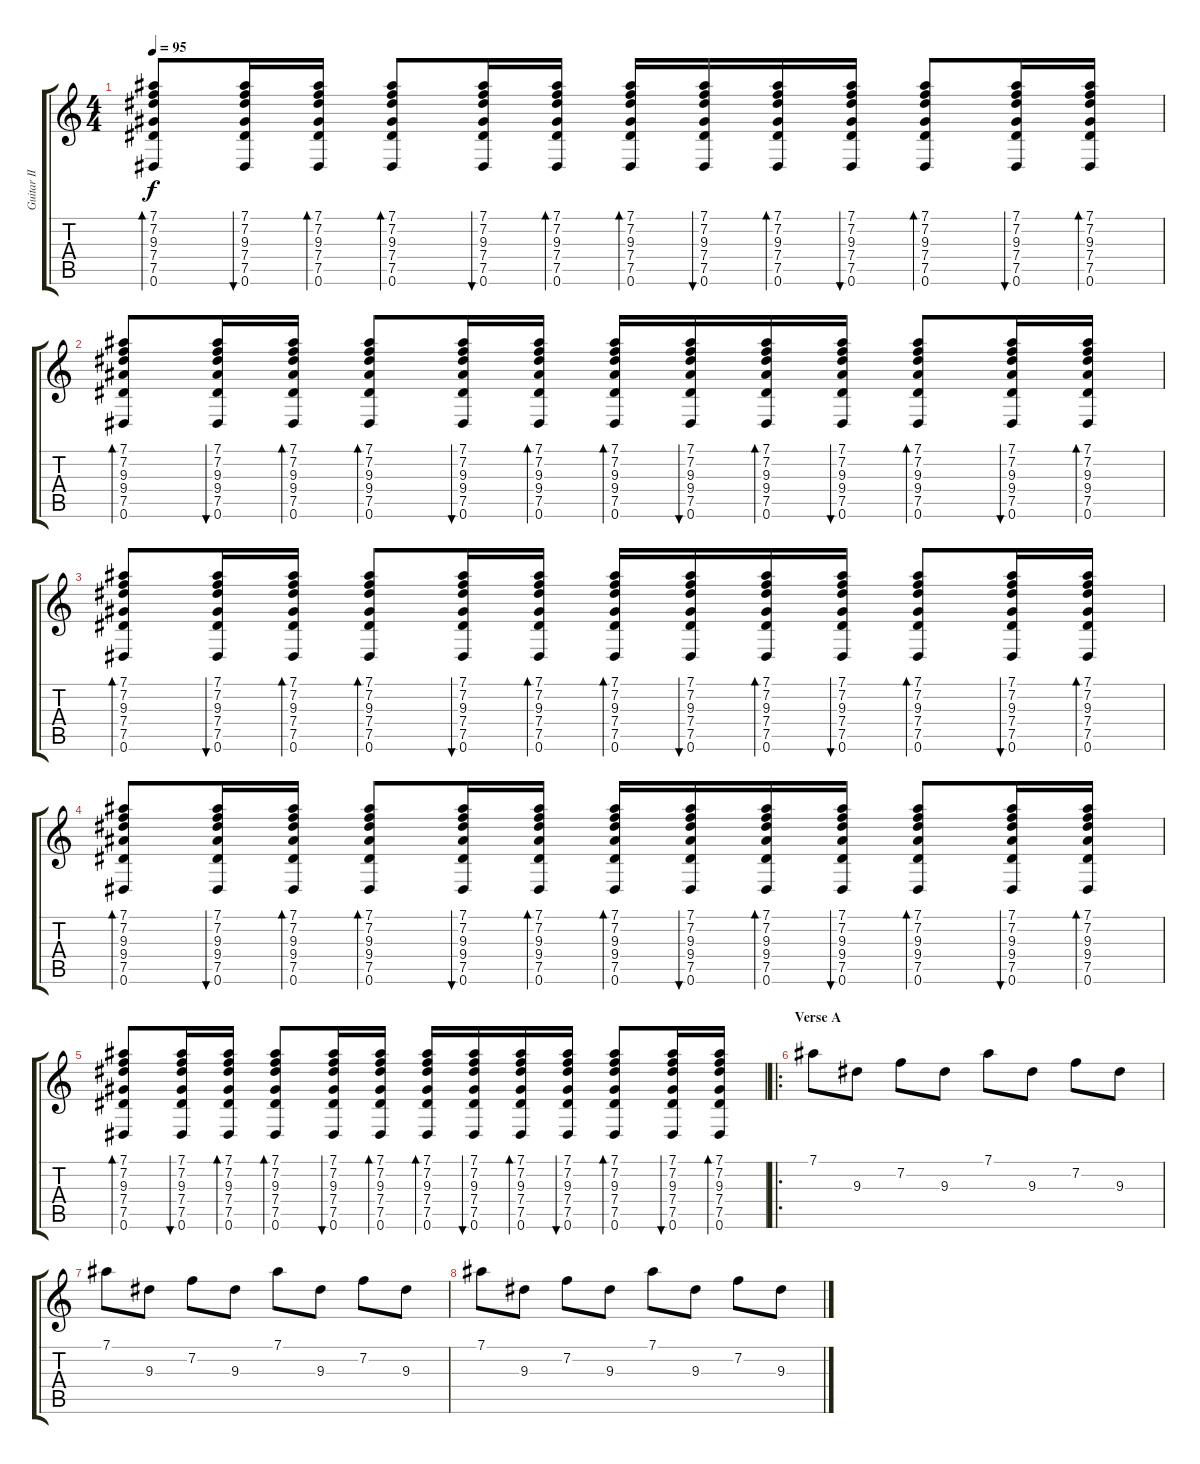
\track ("Guitar II" "Guitar II") {instrument overdrivenguitar}
\staff {score tabs}
\tuning (Eb4 Bb3 Gb3 Db3 Ab2 Eb2) {hide}
\ts (4 4)
\tempo 95
\clef g2
\ks c
(7.1 7.2 9.3 7.4 7.5 0.6).8{bd 60 dy f} (7.1 7.2 9.3 7.4 7.5 0.6).16{bu 60} (7.1 7.2 9.3 7.4 7.5 0.6).16{bd 60} (7.1 7.2 9.3 7.4 7.5 0.6).8{bd 60} (7.1 7.2 9.3 7.4 7.5 0.6).16{bu 60} (7.1 7.2 9.3 7.4 7.5 0.6).16{bd 60} (7.1 7.2 9.3 7.4 7.5 0.6).16{bd 60} (7.1 7.2 9.3 7.4 7.5 0.6).16{bu 60} (7.1 7.2 9.3 7.4 7.5 0.6).16{bd 60} (7.1 7.2 9.3 7.4 7.5 0.6).16{bu 60} (7.1 7.2 9.3 7.4 7.5 0.6).8{bd 60} (7.1 7.2 9.3 7.4 7.5 0.6).16{bu 60} (7.1 7.2 9.3 7.4 7.5 0.6).16{bd 60} |
(7.1 7.2 9.3 9.4 7.5 0.6).8{bd 60} (7.1 7.2 9.3 9.4 7.5 0.6).16{bu 60} (7.1 7.2 9.3 9.4 7.5 0.6).16{bd 60} (7.1 7.2 9.3 9.4 7.5 0.6).8{bd 60} (7.1 7.2 9.3 9.4 7.5 0.6).16{bu 60} (7.1 7.2 9.3 9.4 7.5 0.6).16{bd 60} (7.1 7.2 9.3 9.4 7.5 0.6).16{bd 60} (7.1 7.2 9.3 9.4 7.5 0.6).16{bu 60} (7.1 7.2 9.3 9.4 7.5 0.6).16{bd 60} (7.1 7.2 9.3 9.4 7.5 0.6).16{bu 60} (7.1 7.2 9.3 9.4 7.5 0.6).8{bd 60} (7.1 7.2 9.3 9.4 7.5 0.6).16{bu 60} (7.1 7.2 9.3 9.4 7.5 0.6).16{bd 60} |
(7.1 7.2 9.3 7.4 7.5 0.6).8{bd 60} (7.1 7.2 9.3 7.4 7.5 0.6).16{bu 60} (7.1 7.2 9.3 7.4 7.5 0.6).16{bd 60} (7.1 7.2 9.3 7.4 7.5 0.6).8{bd 60} (7.1 7.2 9.3 7.4 7.5 0.6).16{bu 60} (7.1 7.2 9.3 7.4 7.5 0.6).16{bd 60} (7.1 7.2 9.3 7.4 7.5 0.6).16{bd 60} (7.1 7.2 9.3 7.4 7.5 0.6).16{bu 60} (7.1 7.2 9.3 7.4 7.5 0.6).16{bd 60} (7.1 7.2 9.3 7.4 7.5 0.6).16{bu 60} (7.1 7.2 9.3 7.4 7.5 0.6).8{bd 60} (7.1 7.2 9.3 7.4 7.5 0.6).16{bu 60} (7.1 7.2 9.3 7.4 7.5 0.6).16{bd 60} |
(7.1 7.2 9.3 9.4 7.5 0.6).8{bd 60} (7.1 7.2 9.3 9.4 7.5 0.6).16{bu 60} (7.1 7.2 9.3 9.4 7.5 0.6).16{bd 60} (7.1 7.2 9.3 9.4 7.5 0.6).8{bd 60} (7.1 7.2 9.3 9.4 7.5 0.6).16{bu 60} (7.1 7.2 9.3 9.4 7.5 0.6).16{bd 60} (7.1 7.2 9.3 9.4 7.5 0.6).16{bd 60} (7.1 7.2 9.3 9.4 7.5 0.6).16{bu 60} (7.1 7.2 9.3 9.4 7.5 0.6).16{bd 60} (7.1 7.2 9.3 9.4 7.5 0.6).16{bu 60} (7.1 7.2 9.3 9.4 7.5 0.6).8{bd 60} (7.1 7.2 9.3 9.4 7.5 0.6).16{bu 60} (7.1 7.2 9.3 9.4 7.5 0.6).16{bd 60} |
(7.1 7.2 9.3 7.4 7.5 0.6).8{bd 60} (7.1 7.2 9.3 7.4 7.5 0.6).16{bu 60} (7.1 7.2 9.3 7.4 7.5 0.6).16{bd 60} (7.1 7.2 9.3 7.4 7.5 0.6).8{bd 60} (7.1 7.2 9.3 7.4 7.5 0.6).16{bu 60} (7.1 7.2 9.3 7.4 7.5 0.6).16{bd 60} (7.1 7.2 9.3 7.4 7.5 0.6).16{bd 60} (7.1 7.2 9.3 7.4 7.5 0.6).16{bu 60} (7.1 7.2 9.3 7.4 7.5 0.6).16{bd 60} (7.1 7.2 9.3 7.4 7.5 0.6).16{bu 60} (7.1 7.2 9.3 7.4 7.5 0.6).8{bd 60} (7.1 7.2 9.3 7.4 7.5 0.6).16{bu 60} (7.1 7.2 9.3 7.4 7.5 0.6).16{bd 60} |
\ro
\section ("" "Verse A")
7.1.8 9.3.8 7.2.8 9.3.8 7.1.8 9.3.8 7.2.8 9.3.8 |
7.1.8 9.3.8 7.2.8 9.3.8 7.1.8 9.3.8 7.2.8 9.3.8 |
7.1.8 9.3.8 7.2.8 9.3.8 7.1.8 9.3.8 7.2.8 9.3.8
